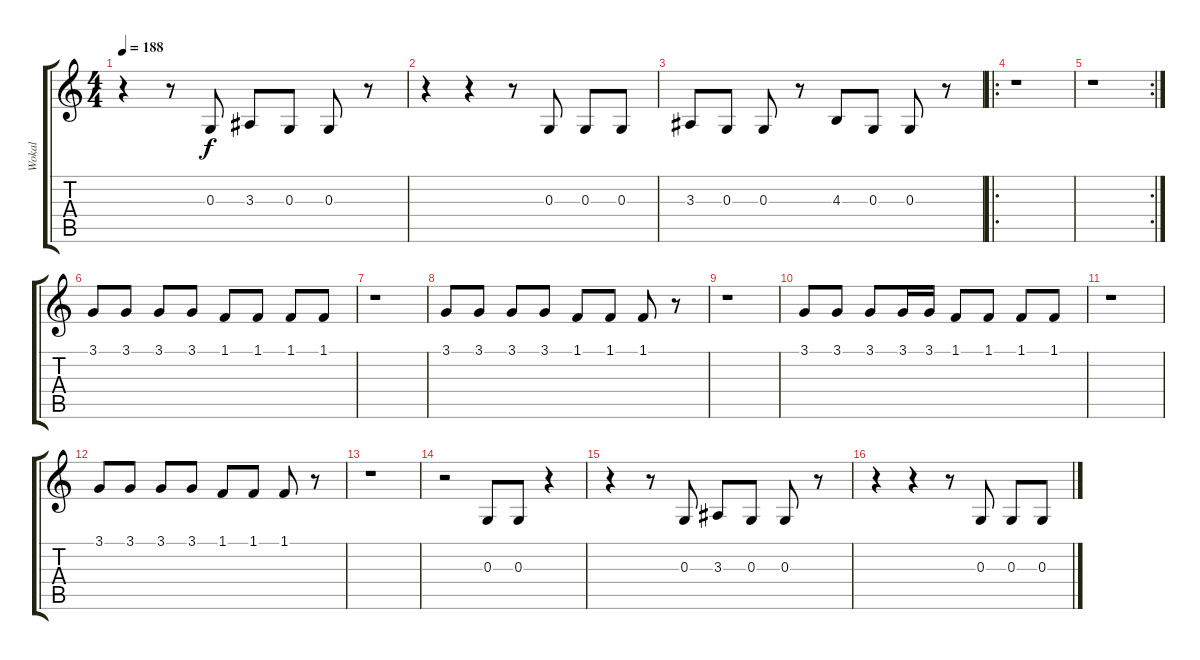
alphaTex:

\track ("Wokal" "Wokal") {instrument altosax}
\staff {score tabs}
\tuning (E4 B3 G3 D3 A2 E2) {hide}
\ts (4 4)
\tempo 188
\clef g2
\ks c
r.4{dy f} r.8 0.3.8 3.3.8 0.3.8 0.3.8 r.8 |
r.4 r.4 r.8 0.3.8 0.3.8 0.3.8 |
3.3.8 0.3.8 0.3.8 r.8 4.3.8 0.3.8 0.3.8 r.8 |
\ro
r.1 |
\rc 2
r.1 |
3.1.8 3.1.8 3.1.8 3.1.8 1.1.8 1.1.8 1.1.8 1.1.8 |
r.1 |
3.1.8 3.1.8 3.1.8 3.1.8 1.1.8 1.1.8 1.1.8 r.8 |
r.1 |
3.1.8 3.1.8 3.1.8 3.1.16 3.1.16 1.1.8 1.1.8 1.1.8 1.1.8 |
r.1 |
3.1.8 3.1.8 3.1.8 3.1.8 1.1.8 1.1.8 1.1.8 r.8 |
r.1 |
r.2 0.3.8 0.3.8 r.4 |
r.4 r.8 0.3.8 3.3.8 0.3.8 0.3.8 r.8 |
r.4 r.4 r.8 0.3.8 0.3.8 0.3.8
